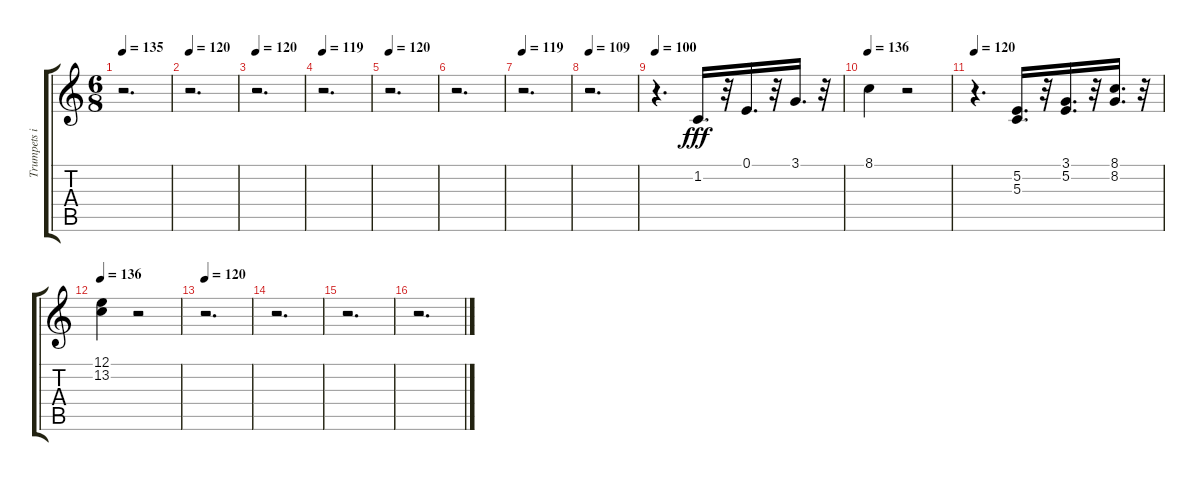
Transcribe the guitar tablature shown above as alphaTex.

\track ("Trumpets in C" "Trumpets i") {instrument trumpet}
\staff {score tabs}
\tuning (E4 B3 G3 D3 A2 E2) {hide}
\ts (6 8)
\tempo 135
\clef g2
\ks c
r.2{d dy fff} |
\tempo 120
r.2{d} |
\tempo 120
r.2{d} |
\tempo 119
r.2{d} |
\tempo 120
r.2{d} |
r.2{d} |
\tempo 119
r.2{d} |
\tempo 109
r.2{d} |
\tempo 100
r.4{d} 1.2.16{d} r.32 0.1.16{d} r.32 3.1.16{d} r.32 |
\tempo 136
8.1.4 r.2 |
\tempo 120
r.4{d} (5.2 5.3).16{d} r.32 (3.1 5.2).16{d} r.32 (8.1 8.2).16{d} r.32 |
\tempo 136
(12.1 13.2).4 r.2 |
\tempo 120
r.2{d} |
r.2{d} |
r.2{d} |
r.2{d}
